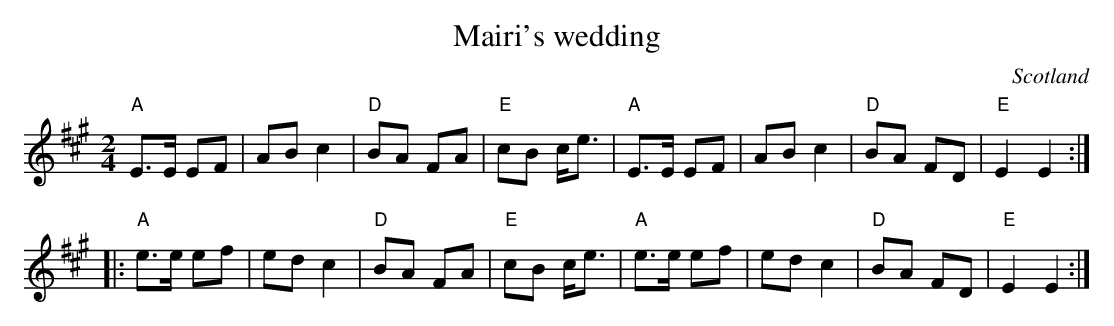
X:1
T:Mairi's wedding
O:Scotland
M:2/4
L:1/8
K:A
"A"E>E EF|AB c2|"D"BA FA|"E"cB c<e|\
"A"E>E EF|AB c2|"D"BA FD|"E"E2 E2:|
|:"A"e>e ef|ed c2|"D"BA FA|"E"cB c<e|\
"A"e>e ef|ed c2|"D"BA FD|"E"E2 E2:|
